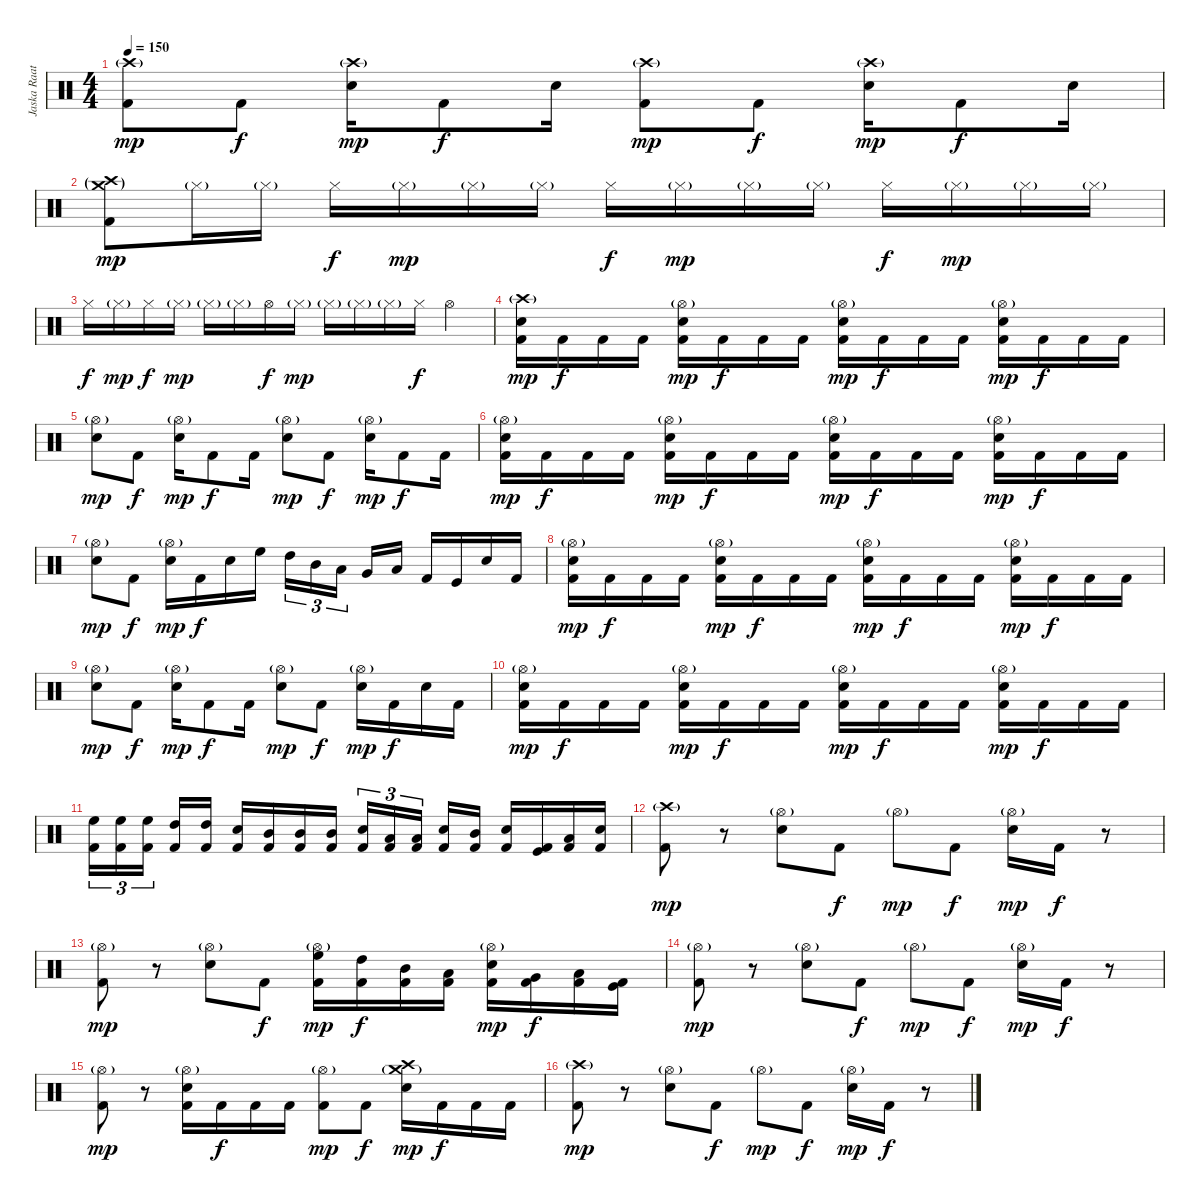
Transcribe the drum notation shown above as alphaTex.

\track ("Jaska Raatikainen" "Jaska Raat") {instrument percussion}
\staff {score}
\articulation defaults
\ts (4 4)
\tempo 150
\clef neutral
\ks c
("Crash high (hit)"{g} "Kick (hit) 2").8{dy mp} "Kick (hit) 2".8{dy f} ("Crash high (hit)"{g} "Electric Snare (hit)").16{dy mp} "Kick (hit) 2".8{dy f} "Electric Snare (hit)".16 ("Crash high (hit)"{g} "Kick (hit) 2").8{dy mp} "Kick (hit) 2".8{dy f} ("Crash high (hit)"{g} "Electric Snare (hit)").16{dy mp} "Kick (hit) 2".8{dy f} "Electric Snare (hit)".16 |
("Crash high (hit)"{g} "Crash medium (hit)"{g} "Kick (hit) 2").8{dy mp} "Hi-Hat (closed)"{g}.16 "Hi-Hat (closed)"{g}.16 "Hi-Hat (closed)".16{dy f} "Hi-Hat (closed)"{g}.16{dy mp} "Hi-Hat (closed)"{g}.16 "Hi-Hat (closed)"{g}.16 "Hi-Hat (closed)".16{dy f} "Hi-Hat (closed)"{g}.16{dy mp} "Hi-Hat (closed)"{g}.16 "Hi-Hat (closed)"{g}.16 "Hi-Hat (closed)".16{dy f} "Hi-Hat (closed)"{g}.16{dy mp} "Hi-Hat (closed)"{g}.16 "Hi-Hat (closed)"{g}.16 |
"Hi-Hat (closed)".16{dy f} "Hi-Hat (closed)"{g}.16{dy mp} "Hi-Hat (closed)".16{dy f} "Hi-Hat (closed)"{g}.16{dy mp} "Hi-Hat (closed)"{g}.16 "Hi-Hat (closed)"{g}.16 "Hi-Hat (open)".16{dy f} "Hi-Hat (closed)"{g}.16{dy mp} "Hi-Hat (closed)"{g}.16 "Hi-Hat (closed)"{g}.16 "Hi-Hat (closed)"{g}.16 "Hi-Hat (closed)".16{dy f} "Hi-Hat (open)".4 |
("Crash high (hit)"{g} "Electric Snare (hit)" "Kick (hit) 2").16{dy mp} "Kick (hit) 2".16{dy f} "Kick (hit) 2".16 "Kick (hit) 2".16 ("Hi-Hat (open)"{g} "Electric Snare (hit)" "Kick (hit) 2").16{dy mp} "Kick (hit) 2".16{dy f} "Kick (hit) 2".16 "Kick (hit) 2".16 ("Hi-Hat (open)"{g} "Electric Snare (hit)" "Kick (hit) 2").16{dy mp} "Kick (hit) 2".16{dy f} "Kick (hit) 2".16 "Kick (hit) 2".16 ("Hi-Hat (open)"{g} "Electric Snare (hit)" "Kick (hit) 2").16{dy mp} "Kick (hit) 2".16{dy f} "Kick (hit) 2".16 "Kick (hit) 2".16 |
("Hi-Hat (open)"{g} "Electric Snare (hit)").8{dy mp} "Kick (hit) 2".8{dy f} ("Hi-Hat (open)"{g} "Electric Snare (hit)").16{dy mp} "Kick (hit) 2".8{dy f} "Kick (hit) 2".16 ("Hi-Hat (open)"{g} "Electric Snare (hit)").8{dy mp} "Kick (hit) 2".8{dy f} ("Hi-Hat (open)"{g} "Electric Snare (hit)").16{dy mp} "Kick (hit) 2".8{dy f} "Kick (hit) 2".16 |
("Hi-Hat (open)"{g} "Electric Snare (hit)" "Kick (hit) 2").16{dy mp} "Kick (hit) 2".16{dy f} "Kick (hit) 2".16 "Kick (hit) 2".16 ("Hi-Hat (open)"{g} "Electric Snare (hit)" "Kick (hit) 2").16{dy mp} "Kick (hit) 2".16{dy f} "Kick (hit) 2".16 "Kick (hit) 2".16 ("Hi-Hat (open)"{g} "Electric Snare (hit)" "Kick (hit) 2").16{dy mp} "Kick (hit) 2".16{dy f} "Kick (hit) 2".16 "Kick (hit) 2".16 ("Hi-Hat (open)"{g} "Electric Snare (hit)" "Kick (hit) 2").16{dy mp} "Kick (hit) 2".16{dy f} "Kick (hit) 2".16 "Kick (hit) 2".16 |
("Hi-Hat (open)"{g} "Electric Snare (hit)").8{dy mp} "Kick (hit) 2".8{dy f} ("Hi-Hat (open)"{g} "Electric Snare (hit)").16{dy mp} "Kick (hit) 2".16{dy f} "Electric Snare (hit)".16 "High Floor Tom (hit)".16 "High Tom (hit)".16{tu (3 2)} "Mid Tom (hit)".16{tu (3 2)} "Low Tom (hit)".16{tu (3 2) beam splitsecondary} "Very Low Tom (hit)".16 "Low Floor Tom (hit)".16 "Kick (hit) 2".16 "Kick (hit)".16 "Electric Snare (hit)".16 "Kick (hit) 2".16 |
("Hi-Hat (open)"{g} "Electric Snare (hit)" "Kick (hit) 2").16{dy mp} "Kick (hit) 2".16{dy f} "Kick (hit) 2".16 "Kick (hit) 2".16 ("Hi-Hat (open)"{g} "Electric Snare (hit)" "Kick (hit) 2").16{dy mp} "Kick (hit) 2".16{dy f} "Kick (hit) 2".16 "Kick (hit) 2".16 ("Hi-Hat (open)"{g} "Electric Snare (hit)" "Kick (hit) 2").16{dy mp} "Kick (hit) 2".16{dy f} "Kick (hit) 2".16 "Kick (hit) 2".16 ("Hi-Hat (open)"{g} "Electric Snare (hit)" "Kick (hit) 2").16{dy mp} "Kick (hit) 2".16{dy f} "Kick (hit) 2".16 "Kick (hit) 2".16 |
("Hi-Hat (open)"{g} "Electric Snare (hit)").8{dy mp} "Kick (hit) 2".8{dy f} ("Hi-Hat (open)"{g} "Electric Snare (hit)").16{dy mp} "Kick (hit) 2".8{dy f} "Kick (hit) 2".16 ("Hi-Hat (open)"{g} "Electric Snare (hit)").8{dy mp} "Kick (hit) 2".8{dy f} ("Hi-Hat (open)"{g} "Electric Snare (hit)").16{dy mp} "Kick (hit) 2".16{dy f} "Electric Snare (hit)".16 "Kick (hit) 2".16 |
("Hi-Hat (open)"{g} "Electric Snare (hit)" "Kick (hit) 2").16{dy mp} "Kick (hit) 2".16{dy f} "Kick (hit) 2".16 "Kick (hit) 2".16 ("Hi-Hat (open)"{g} "Electric Snare (hit)" "Kick (hit) 2").16{dy mp} "Kick (hit) 2".16{dy f} "Kick (hit) 2".16 "Kick (hit) 2".16 ("Hi-Hat (open)"{g} "Electric Snare (hit)" "Kick (hit) 2").16{dy mp} "Kick (hit) 2".16{dy f} "Kick (hit) 2".16 "Kick (hit) 2".16 ("Hi-Hat (open)"{g} "Electric Snare (hit)" "Kick (hit) 2").16{dy mp} "Kick (hit) 2".16{dy f} "Kick (hit) 2".16 "Kick (hit) 2".16 |
("High Floor Tom (hit)" "Kick (hit) 2").16{tu (3 2)} ("High Floor Tom (hit)" "Kick (hit) 2").16{tu (3 2)} ("High Floor Tom (hit)" "Kick (hit) 2").16{tu (3 2) beam splitsecondary} ("High Tom (hit)" "Kick (hit) 2").16 ("High Tom (hit)" "Kick (hit) 2").16 ("Snare (hit) 2" "Kick (hit) 2").16 ("Mid Tom (hit)" "Kick (hit) 2").16 ("Mid Tom (hit)" "Kick (hit) 2").16 ("Mid Tom (hit)" "Kick (hit) 2").16 ("Snare (hit) 2" "Kick (hit) 2").16{tu (3 2)} ("Low Tom (hit)" "Kick (hit) 2").16{tu (3 2)} ("Low Tom (hit)" "Kick (hit) 2").16{tu (3 2) beam splitsecondary} ("Electric Snare (hit)" "Kick (hit) 2").16 ("Mid Tom (hit)" "Kick (hit) 2").16 ("Electric Snare (hit)" "Kick (hit) 2").16 ("Kick (hit)" "Kick (hit) 2").16 ("Low Tom (hit)" "Kick (hit) 2").16 ("Snare (hit) 2" "Kick (hit) 2").16 |
("Crash high (hit)"{g} "Kick (hit) 2").8{dy mp} r.8 ("Hi-Hat (open)"{g} "Electric Snare (hit)").8 "Kick (hit) 2".8{dy f} "Hi-Hat (open)"{g}.8{dy mp} "Kick (hit) 2".8{dy f} ("Hi-Hat (open)"{g} "Electric Snare (hit)").16{dy mp} "Kick (hit) 2".16{dy f} r.8 |
("Hi-Hat (open)"{g} "Kick (hit) 2").8{dy mp} r.8 ("Hi-Hat (open)"{g} "Electric Snare (hit)").8 "Kick (hit) 2".8{dy f} ("Hi-Hat (open)"{g} "High Floor Tom (hit)" "Kick (hit) 2").16{dy mp} ("High Tom (hit)" "Kick (hit) 2").16{dy f} ("Mid Tom (hit)" "Kick (hit) 2").16 ("Low Tom (hit)" "Kick (hit) 2").16 ("Hi-Hat (open)"{g} "Electric Snare (hit)" "Kick (hit) 2").16{dy mp} ("Very Low Tom (hit)" "Kick (hit) 2").16{dy f} ("Low Floor Tom (hit)" "Kick (hit) 2").16 ("Kick (hit)" "Kick (hit) 2").16 |
("Hi-Hat (open)"{g} "Kick (hit) 2").8{dy mp} r.8 ("Hi-Hat (open)"{g} "Electric Snare (hit)").8 "Kick (hit) 2".8{dy f} "Hi-Hat (open)"{g}.8{dy mp} "Kick (hit) 2".8{dy f} ("Hi-Hat (open)"{g} "Electric Snare (hit)").16{dy mp} "Kick (hit) 2".16{dy f} r.8 |
("Hi-Hat (open)"{g} "Kick (hit) 2").8{dy mp} r.8 ("Hi-Hat (open)"{g} "Electric Snare (hit)" "Kick (hit) 2").16 "Kick (hit) 2".16{dy f} "Kick (hit) 2".16 "Kick (hit) 2".16 ("Hi-Hat (open)"{g} "Kick (hit) 2").8{dy mp} "Kick (hit) 2".8{dy f} ("Crash medium (hit)"{g} "Crash high (hit)" "Electric Snare (hit)").16{dy mp} "Kick (hit) 2".16{dy f} "Kick (hit) 2".16 "Kick (hit) 2".16 |
("Crash high (hit)"{g} "Kick (hit) 2").8{dy mp} r.8 ("Hi-Hat (open)"{g} "Electric Snare (hit)").8 "Kick (hit) 2".8{dy f} "Hi-Hat (open)"{g}.8{dy mp} "Kick (hit) 2".8{dy f} ("Hi-Hat (open)"{g} "Electric Snare (hit)").16{dy mp} "Kick (hit) 2".16{dy f} r.8
